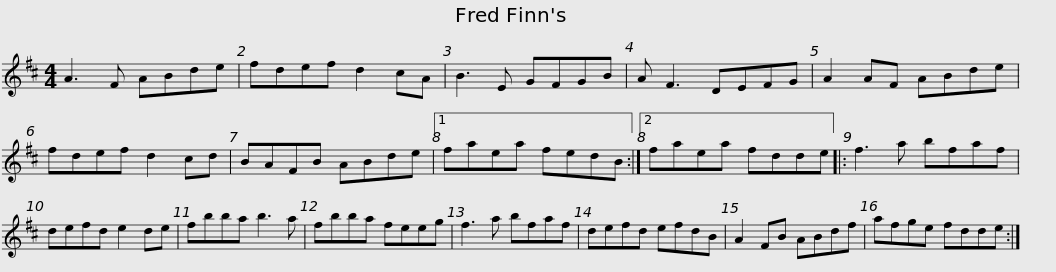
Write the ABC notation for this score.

X:1
L:1/8
M:4/4
I:linebreak $
K:D
V:1 treble
V:1
 A3 F ABde | fdef d2 cA | B3 E GFGB | A F3 DEFG |$ A2 AF ABde | %5
 fdef d2 cd | BAFB ABde |1 faea fedB :|2 faea fdde |:$ f3 a bfaf | %10
 defd e2 de | fbba b3 a | fbba feeg |$ f3 a bfaf | defd efdB | %15
 A2 FB ABdf | afge fdde :| %17
